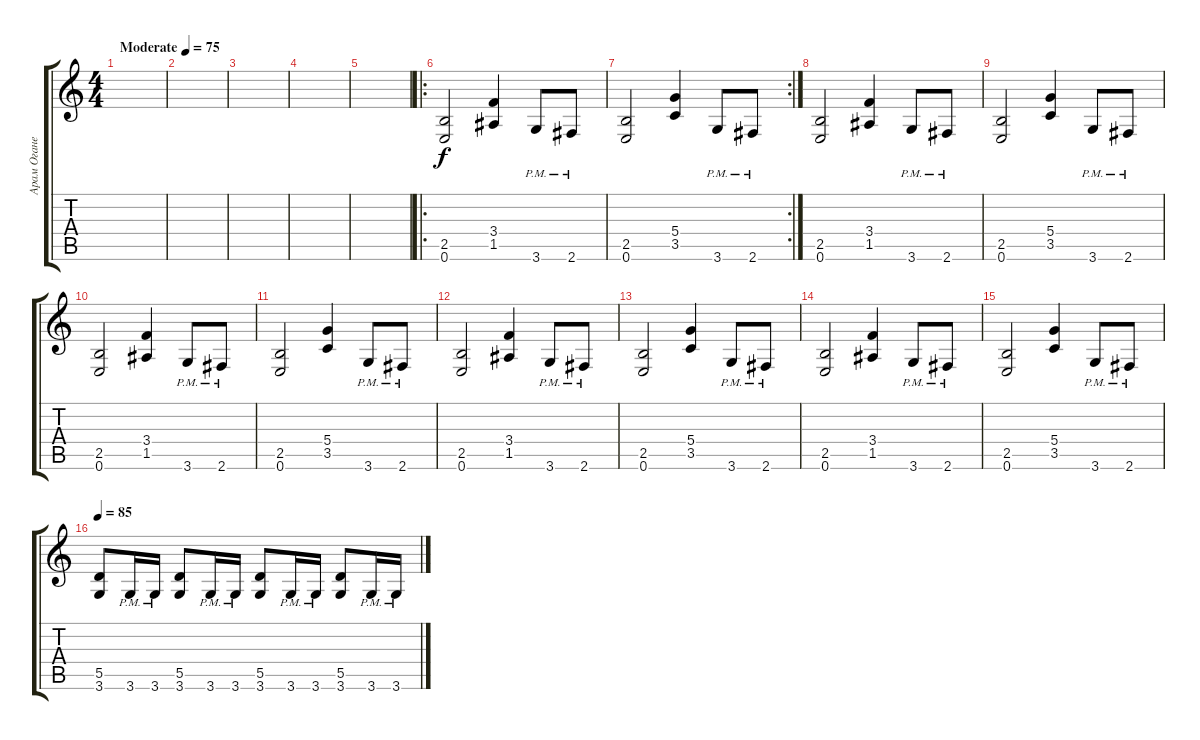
\track ("Арам Оганесян" "Арам Огане") {instrument distortionguitar}
\staff {score tabs}
\tuning (E4 B3 G3 D3 A2 E2) {hide}
\ts (4 4)
\tempo (75 "Moderate")
\clef g2
\ks c
|
|
|
|
|
\ro
(2.5 0.6).2 (3.4 1.5).4 3.6{pm}.8 2.6{pm}.8 |
\rc 2
(2.5 0.6).2 (5.4 3.5).4 3.6{pm}.8 2.6{pm}.8 |
(2.5 0.6).2 (3.4 1.5).4 3.6{pm}.8 2.6{pm}.8 |
(2.5 0.6).2 (5.4 3.5).4 3.6{pm}.8 2.6{pm}.8 |
(2.5 0.6).2 (3.4 1.5).4 3.6{pm}.8 2.6{pm}.8 |
(2.5 0.6).2 (5.4 3.5).4 3.6{pm}.8 2.6{pm}.8 |
(2.5 0.6).2 (3.4 1.5).4 3.6{pm}.8 2.6{pm}.8 |
(2.5 0.6).2 (5.4 3.5).4 3.6{pm}.8 2.6{pm}.8 |
(2.5 0.6).2 (3.4 1.5).4 3.6{pm}.8 2.6{pm}.8 |
(2.5 0.6).2 (5.4 3.5).4 3.6{pm}.8 2.6{pm}.8 |
\tempo 85
(5.5 3.6).8 3.6{pm}.16 3.6{pm}.16 (5.5 3.6).8 3.6{pm}.16 3.6{pm}.16 (5.5 3.6).8 3.6{pm}.16 3.6{pm}.16 (5.5 3.6).8 3.6{pm}.16 3.6{pm}.16
